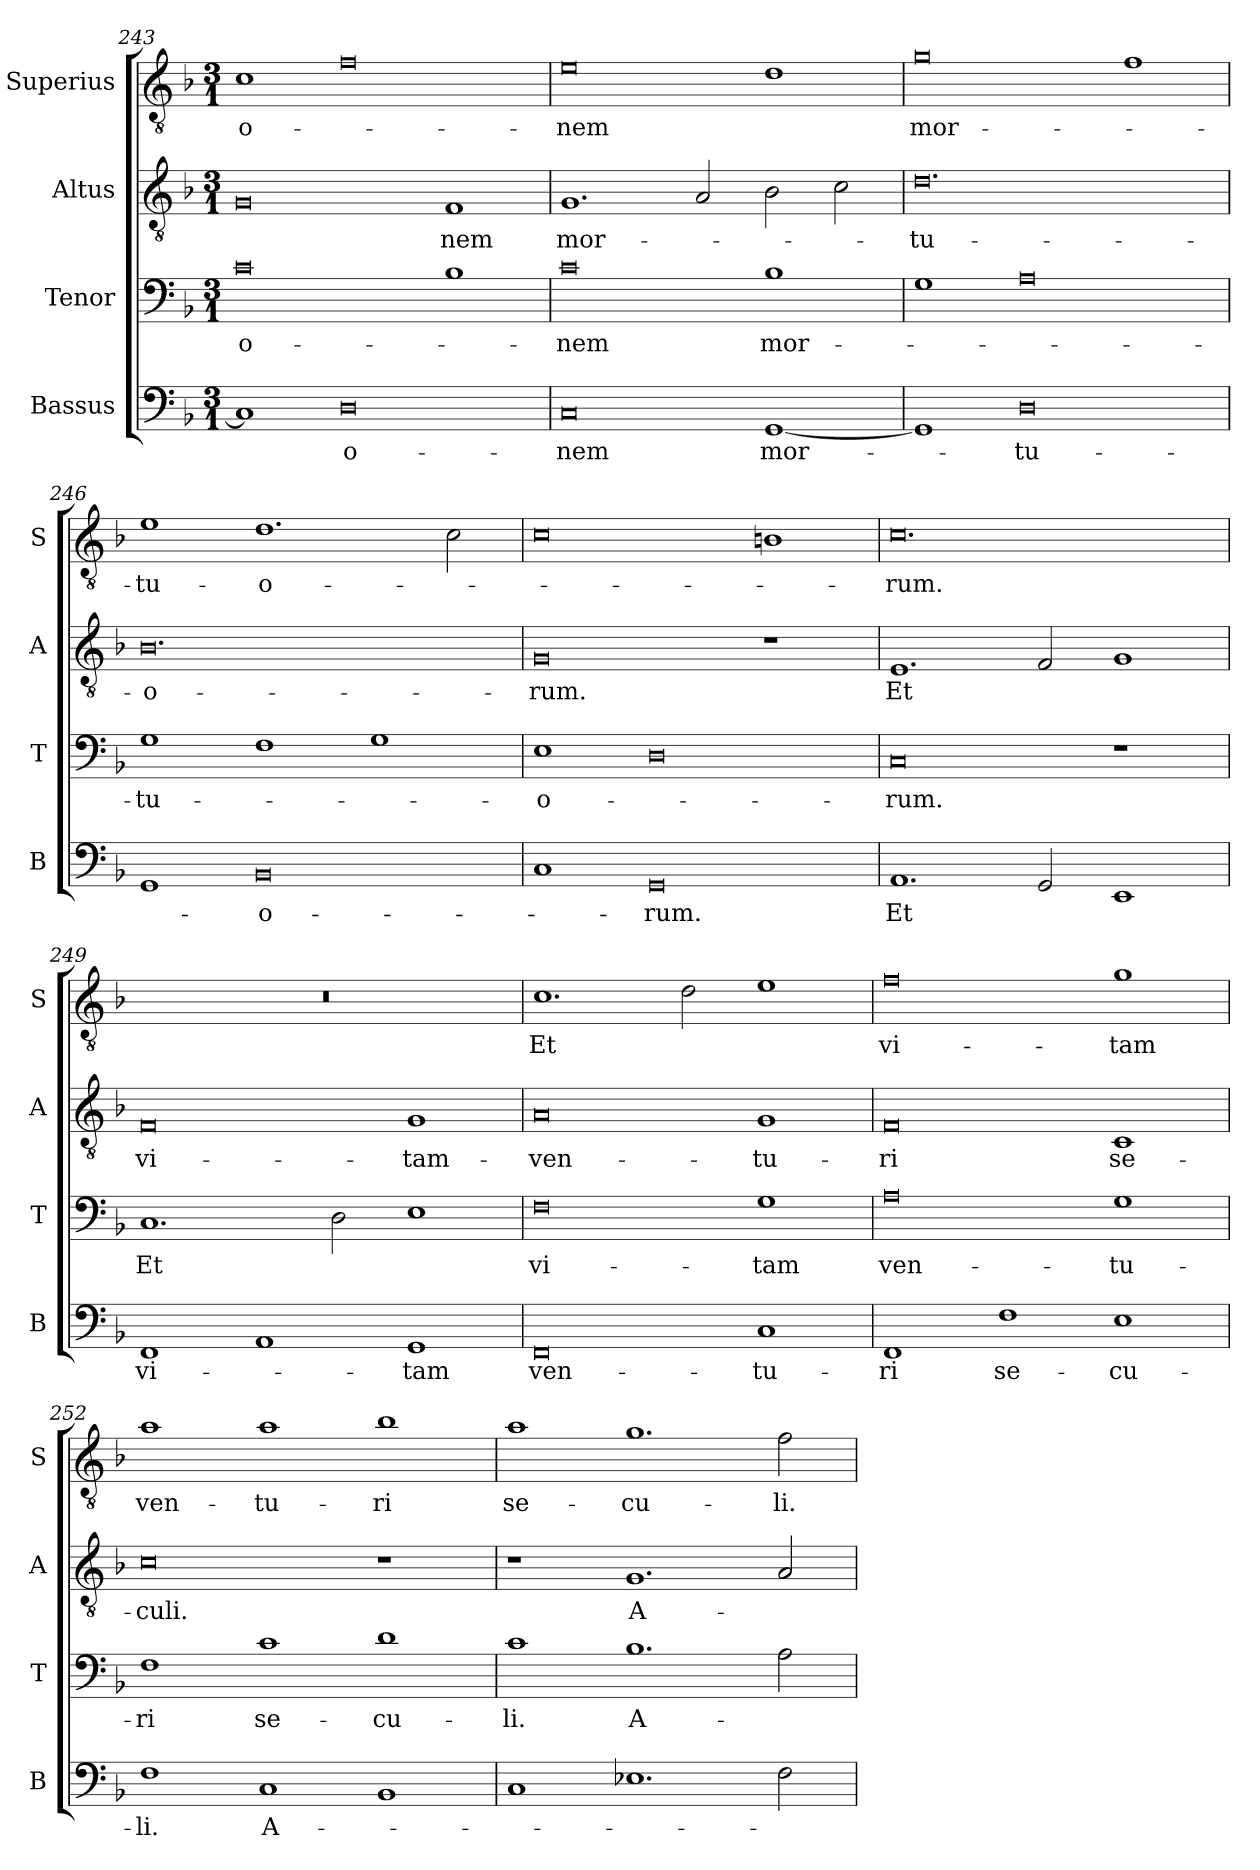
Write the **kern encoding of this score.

**kern	**text	**kern	**text	**kern	**text	**kern	**text
*part4	*part4	*part3	*part3	*part2	*part2	*part1	*part1
*staff4	*staff4	*staff3	*staff3	*staff2	*staff2	*staff1	*staff1
*I"Bassus	*	*I"Tenor	*	*I"Altus	*	*I"Superius	*
*I'B	*	*I'T	*	*I'A	*	*I'S	*
*clefF4	*	*clefF4	*	*clefGv2	*	*clefGv2	*
*k[b-]	*	*k[b-]	*	*k[b-]	*	*k[b-]	*
*M3/1	*	*M3/1	*	*M3/1	*	*M3/1	*
=243	=243	=243	=243	=243	=243	=243	=243
1C]	.	0c	-o-	0G	.	1c	-o-
0D	-o-	.	.	.	.	0f	.
.	.	1B-	.	1F	-nem	.	.
=244	=244	=244	=244	=244	=244	=244	=244
0C	-nem	0c	-nem	1.G	mor-	0e	-nem
.	.	.	.	2A	.	.	.
[1GG	mor-	1B-	mor-	2B-	.	1d	.
.	.	.	.	2c	.	.	.
=245	=245	=245	=245	=245	=245	=245	=245
1GG]	.	1G	.	0.d	-tu-	0g	mor-
0D	-tu-	0A	.	.	.	.	.
.	.	.	.	.	.	1f	.
=246	=246	=246	=246	=246	=246	=246	=246
1GG	.	1G	-tu-	0.B-	-o-	1e	-tu-
0BB-	-o-	1F	.	.	.	1.d	-o-
.	.	1G	.	.	.	.	.
.	.	.	.	.	.	2c	.
=247	=247	=247	=247	=247	=247	=247	=247
1C	.	1E	-o-	0G	-rum.	0c	.
0GG	-rum.	0D	.	.	.	.	.
.	.	.	.	1r	.	1Bn	.
=248	=248	=248	=248	=248	=248	=248	=248
1.AA	Et	0C	-rum.	1.E	Et	0.c	-rum.
2GG	.	.	.	2F	.	.	.
1EE	.	1r	.	1G	.	.	.
=249	=249	=249	=249	=249	=249	=249	=249
1FF	vi-	1.C	Et	0F	vi-	0.r	.
1AA	.	.	.	.	.	.	.
.	.	2D	.	.	.	.	.
1GG	-tam	1E	.	1G	-tam-	.	.
=250	=250	=250	=250	=250	=250	=250	=250
0FF	ven-	0F	vi-	0A	-ven-	1.c	Et
.	.	.	.	.	.	2d	.
1C	-tu-	1G	-tam	1G	-tu-	1e	.
=251	=251	=251	=251	=251	=251	=251	=251
1FF	-ri	0A	ven-	0F	-ri	0f	vi-
1F	se-	.	.	.	.	.	.
1E	-cu-	1G	-tu-	1C	se-	1g	-tam
=252	=252	=252	=252	=252	=252	=252	=252
1F	-li.	1F	-ri	0c	-culi.	1a	ven-
1C	A-	1c	se-	.	.	1a	-tu-
1BB-	.	1d	-cu-	1r	.	1b-	-ri
=253	=253	=253	=253	=253	=253	=253	=253
1C	.	1c	-li.	1r	.	1a	se-
1.E-X	.	1.B-	A-	1.G	-A-	1.g	-cu-
2F	.	2A	.	2A	.	2f	-li.
=	=	=	=	=	=	=	=
*-	*-	*-	*-	*-	*-	*-	*-
